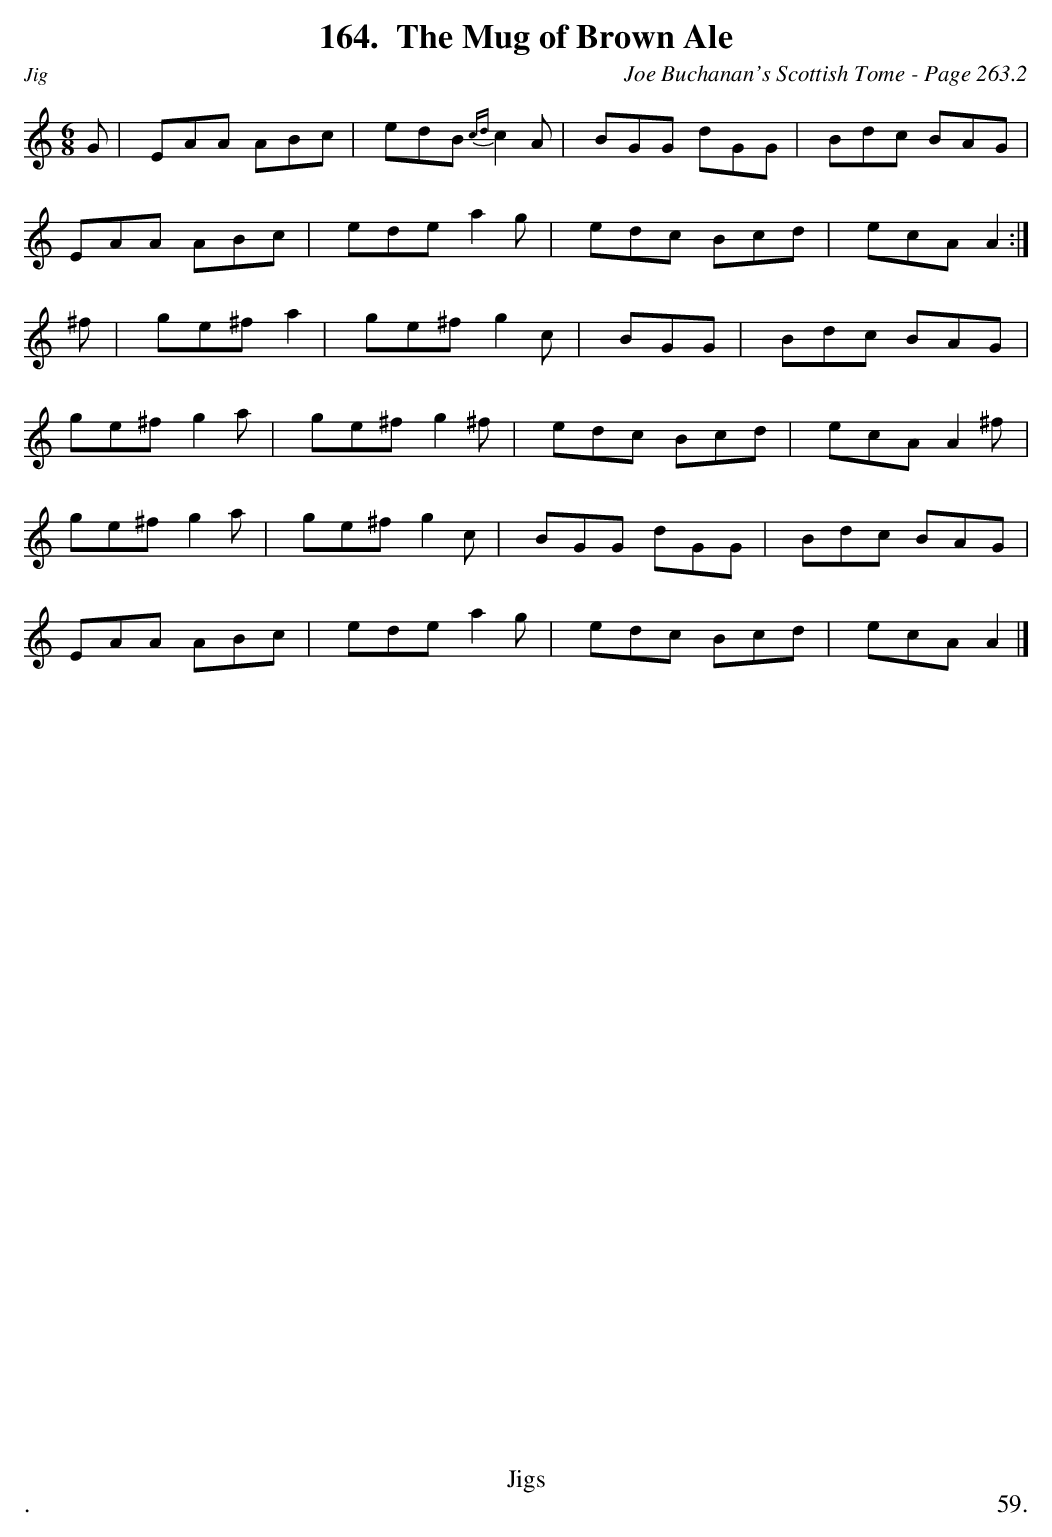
X:1
T:Mug of Brown Ale, The
C:Joe Buchanan's Scottish Tome - Page 263.2
L:1/8
M:6/8
K:C
G | EAA ABc | edB {cd}c2 A | BGG dGG | Bdc BAG |
EAA ABc | ede a2 g | edc Bcd | ecA A2 :|
^f | ge^f a2 | ge^f g2 c | BGG | Bdc BAG |
ge^f g2 a | ge^f g2 ^f | edc Bcd | ecA A2 ^f |
ge^f g2 a | ge^f g2 c | BGG dGG | Bdc BAG |
EAA ABc | ede a2 g | edc Bcd | ecA A2 |]
